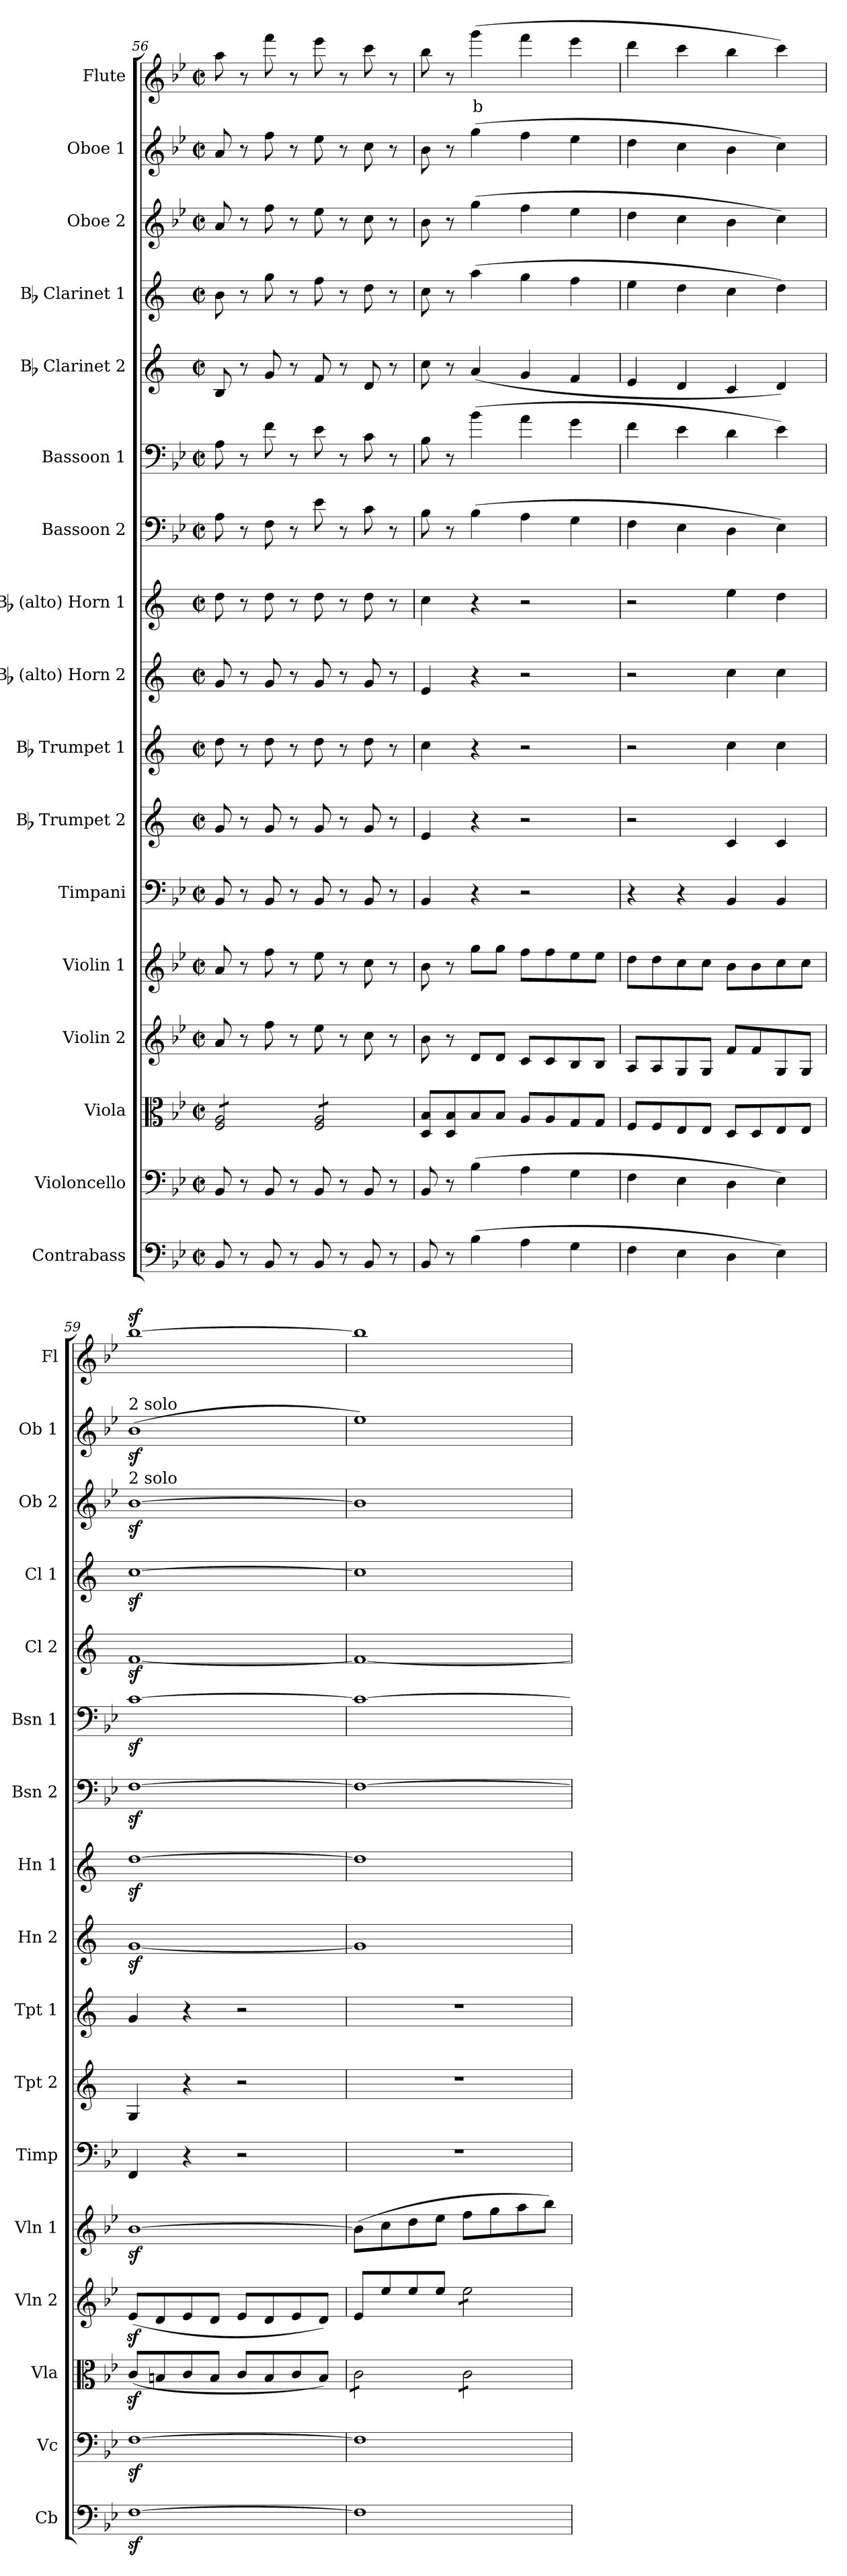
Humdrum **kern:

**kern	**kern	**kern	**kern	**kern	**kern	**kern	**kern	**kern	**kern	**kern	**kern	**kern	**kern	**kern	**kern	**kern	**text
*part17	*part16	*part15	*part14	*part13	*part12	*part11	*part10	*part9	*part8	*part7	*part6	*part5	*part4	*part3	*part2	*part1	*part1
*staff17	*staff16	*staff15	*staff14	*staff13	*staff12	*staff11	*staff10	*staff9	*staff8	*staff7	*staff6	*staff5	*staff4	*staff3	*staff2	*staff1	*staff1
*I"Contrabass	*I"Violoncello	*I"Viola	*I"Violin 2	*I"Violin 1	*I"Timpani	*I"Bb Trumpet 2	*I"Bb Trumpet 1	*I"Bb (alto) Horn 2	*I"Bb (alto) Horn 1	*I"Bassoon 2	*I"Bassoon 1	*I"Bb Clarinet 2	*I"Bb Clarinet 1	*I"Oboe 2	*I"Oboe 1	*I"Flute	*
*I'Cb	*I'Vc	*I'Vla	*I'Vln 2	*I'Vln 1	*I'Timp	*I'Tpt 2	*I'Tpt 1	*I'Hn 2	*I'Hn 1	*I'Bsn 2	*I'Bsn 1	*I'Cl 2	*I'Cl 1	*I'Ob 2	*I'Ob 1	*I'Fl	*
*clefF4	*clefF4	*clefC3	*clefG2	*clefG2	*clefF4	*clefG2	*clefG2	*clefG2	*clefG2	*clefF4	*clefF4	*clefG2	*clefG2	*clefG2	*clefG2	*clefG2	*
*ITrd7c12	*	*	*	*	*	*ITrd1c2	*ITrd1c2	*ITrd1c2	*ITrd1c2	*	*	*ITrd1c2	*ITrd1c2	*	*	*	*
*k[b-e-]	*k[b-e-]	*k[b-e-]	*k[b-e-]	*k[b-e-]	*k[b-e-]	*k[b-e-]	*k[b-e-]	*k[b-e-]	*k[b-e-]	*k[b-e-]	*k[b-e-]	*k[b-e-]	*k[b-e-]	*k[b-e-]	*k[b-e-]	*k[b-e-]	*
*M2/2	*M2/2	*M2/2	*M2/2	*M2/2	*M2/2	*M2/2	*M2/2	*M2/2	*M2/2	*M2/2	*M2/2	*M2/2	*M2/2	*M2/2	*M2/2	*M2/2	*
*met(c|)	*met(c|)	*met(c|)	*met(c|)	*met(c|)	*met(c|)	*met(c|)	*met(c|)	*met(c|)	*met(c|)	*met(c|)	*met(c|)	*met(c|)	*met(c|)	*met(c|)	*met(c|)	*met(c|)	*
=56	=56	=56	=56	=56	=56	=56	=56	=56	=56	=56	=56	=56	=56	=56	=56	=56	=56
*	*	*tremolo	*	*	*	*	*	*	*	*	*	*	*	*	*	*	*
8BBB-/	8BB-/	8F/ 8A/L	8a/	8a/	8BB-/	8f/	8cc\	8f/	8cc\	8A\	8A\	8A/	8a\	8a/	8a/	8aa\	.
8r	8r	8F/ 8A/	8r	8r	8r	8r	8r	8r	8r	8r	8r	8r	8r	8r	8r	8r	.
8BBB-/	8BB-/	8F/ 8A/	8ff\	8ff\	8BB-/	8f/	8cc\	8f/	8cc\	8F\	8f\	8f/	8ff\	8ff\	8ff\	8fff\	.
8r	8r	8F/ 8A/J	8r	8r	8r	8r	8r	8r	8r	8r	8r	8r	8r	8r	8r	8r	.
8BBB-/	8BB-/	8F/ 8A/L	8ee-\	8ee-\	8BB-/	8f/	8cc\	8f/	8cc\	8e-\	8e-\	8e-/	8ee-\	8ee-\	8ee-\	8eee-\	.
8r	8r	8F/ 8A/	8r	8r	8r	8r	8r	8r	8r	8r	8r	8r	8r	8r	8r	8r	.
8BBB-/	8BB-/	8F/ 8A/	8cc\	8cc\	8BB-/	8f/	8cc\	8f/	8cc\	8c\	8c\	8c/	8cc\	8cc\	8cc\	8ccc\	.
8r	8r	8F/ 8A/J	8r	8r	8r	8r	8r	8r	8r	8r	8r	8r	8r	8r	8r	8r	.
*	*	*Xtremolo	*	*	*	*	*	*	*	*	*	*	*	*	*	*	*
!!LO:PB:g=z
=57	=57	=57	=57	=57	=57	=57	=57	=57	=57	=57	=57	=57	=57	=57	=57	=57	=57
8BBB-/	8BB-/	8D/ 8B-/L	8b-\	8b-\	4BB-/	4d/	4b-\	4d/	4b-\	8B-\	8B-\	8b-\	8b-\	8b-\	8b-\	8bb-\	.
8r	8r	8D/ 8B-/	8r	8r	.	.	.	.	.	8r	8r	8r	8r	8r	8r	8r	.
!	!	!	!	!	!	!	!	!	!	!	!	!	!	!	!	!	!LO:LY:b:color=#FF0000
(4BB-\	(4B-\	8B-/	8d/L	8gg\L	4r	4r	4r	4r	4r	(4B-\	(4b-\	(4g/	(4gg\	(4gg\	(4gg\	(4ggg\	b
.	.	8B-/J	8d/J	8gg\J	.	.	.	.	.	.	.	.	.	.	.	.	.
4AA\	4A\	8A/L	8c/L	8ff\L	2r	2r	2r	2r	2r	4A\	4a\	4f/	4ff\	4ff\	4ff\	4fff\	.
.	.	8A/	8c/	8ff\	.	.	.	.	.	.	.	.	.	.	.	.	.
4GG\	4G\	8G/	8B-/	8ee-\	.	.	.	.	.	4G\	4g\	4e-/	4ee-\	4ee-\	4ee-\	4eee-\	.
.	.	8G/J	8B-/J	8ee-\J	.	.	.	.	.	.	.	.	.	.	.	.	.
=58	=58	=58	=58	=58	=58	=58	=58	=58	=58	=58	=58	=58	=58	=58	=58	=58	=58
4FF\	4F\	8F/L	8A/L	8dd\L	4r	2r	2r	2r	2r	4F\	4f\	4d/	4dd\	4dd\	4dd\	4ddd\	.
.	.	8F/	8A/	8dd\	.	.	.	.	.	.	.	.	.	.	.	.	.
4EE-\	4E-\	8E-/	8G/	8cc\	4r	.	.	.	.	4E-\	4e-\	4c/	4cc\	4cc\	4cc\	4ccc\	.
.	.	8E-/J	8G/J	8cc\J	.	.	.	.	.	.	.	.	.	.	.	.	.
4DD\	4D\	8D/L	8f/L	8b-\L	4BB-/	4B-/	4b-\	4b-\	4dd\	4D\	4d\	4B-/	4b-\	4b-\	4b-\	4bb-\	.
.	.	8D/	8f/	8b-\	.	.	.	.	.	.	.	.	.	.	.	.	.
4EE-\)	4E-\)	8E-/	8G/	8cc\	4BB-/	4B-/	4b-\	4b-\	4cc\	4E-\)	4e-\)	4c/)	4cc\)	4cc\)	4cc\)	4ccc\)	.
.	.	8E-/J	8G/J	8cc\J	.	.	.	.	.	.	.	.	.	.	.	.	.
=59	=59	=59	=59	=59	=59	=59	=59	=59	=59	=59	=59	=59	=59	=59	=59	=59	=59
!	!	!	!	!	!	!	!	!	!	!	!	!	!	!	!LO:TX:a:t=2 solo	!	!
!	!	!	!	!	!	!	!	!	!	!	!	!	!	!LO:TX:a:t=2 solo	!	!	!
[1FFz<	[1Fz<	(8cz</L	(8e-z</L	[1b-z<	4FF/	4F/	4f/	[1fz<	[1ccz<	[1Fz<	[1cz<	[1e-z<	[1b-z<	[1b-z<	(1b-z<	[1bb-z<	.
.	.	8Bn/	8d/	.	.	.	.	.	.	.	.	.	.	.	.	.	.
.	.	8c/	8e-/	.	4r	4r	4r	.	.	.	.	.	.	.	.	.	.
.	.	8B/J	8d/J	.	.	.	.	.	.	.	.	.	.	.	.	.	.
.	.	8c/L	8e-/L	.	2r	2r	2r	.	.	.	.	.	.	.	.	.	.
.	.	8B/	8d/	.	.	.	.	.	.	.	.	.	.	.	.	.	.
.	.	8c/	8e-/	.	.	.	.	.	.	.	.	.	.	.	.	.	.
.	.	8B/J)	8d/J)	.	.	.	.	.	.	.	.	.	.	.	.	.	.
=60	=60	=60	=60	=60	=60	=60	=60	=60	=60	=60	=60	=60	=60	=60	=60	=60	=60
*	*	*tremolo	*	*	*	*	*	*	*	*	*	*	*	*	*	*	*
1FF]	1F]	8c\L	8e-/L	(8b-\L]	1r	1r	1r	1f]	1cc]	1F_	1c_	1e-_	1b-]	1b-]	1ee-)	1bb-]	.
.	.	8c\	8ee-/	8cc\	.	.	.	.	.	.	.	.	.	.	.	.	.
.	.	8c\	8ee-/	8dd\	.	.	.	.	.	.	.	.	.	.	.	.	.
.	.	8c\J	8ee-/J	8ee-\J	.	.	.	.	.	.	.	.	.	.	.	.	.
*	*	*	*tremolo	*	*	*	*	*	*	*	*	*	*	*	*	*	*
.	.	8c\L	8ee-\L	8ff\L	.	.	.	.	.	.	.	.	.	.	.	.	.
.	.	8c\	8ee-\	8gg\	.	.	.	.	.	.	.	.	.	.	.	.	.
.	.	8c\	8ee-\	8aa\	.	.	.	.	.	.	.	.	.	.	.	.	.
.	.	8c\J	8ee-\J	8bb-\J)	.	.	.	.	.	.	.	.	.	.	.	.	.
*	*	*	*Xtremolo	*	*	*	*	*	*	*	*	*	*	*	*	*	*
*	*	*Xtremolo	*	*	*	*	*	*	*	*	*	*	*	*	*	*	*
=	=	=	=	=	=	=	=	=	=	=	=	=	=	=	=	=	=
*-	*-	*-	*-	*-	*-	*-	*-	*-	*-	*-	*-	*-	*-	*-	*-	*-	*-
